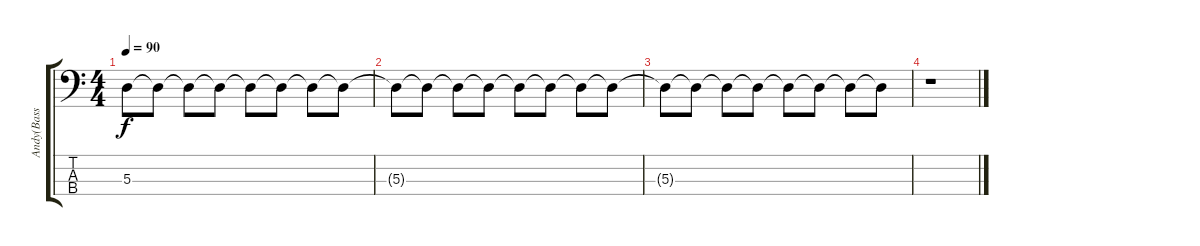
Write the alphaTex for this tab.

\track ("Andy(Bass Guitar)" "Andy(Bass ") {instrument electricbassfinger}
\staff {score tabs}
\tuning (G2 D2 A1 E1) {hide}
\ts (4 4)
\tempo 90
\clef f4
\ks c
5.3.8{dy f} 5.3{t}.8 5.3{t}.8 5.3{t}.8 5.3{t}.8 5.3{t}.8 5.3{t}.8 5.3{t}.8 |
5.3{t}.8 5.3{t}.8 5.3{t}.8 5.3{t}.8 5.3{t}.8 5.3{t}.8 5.3{t}.8 5.3{t}.8 |
5.3{t}.8 5.3{t}.8 5.3{t}.8 5.3{t}.8 5.3{t}.8 5.3{t}.8 5.3{t}.8 5.3{t}.8 |
r.1
